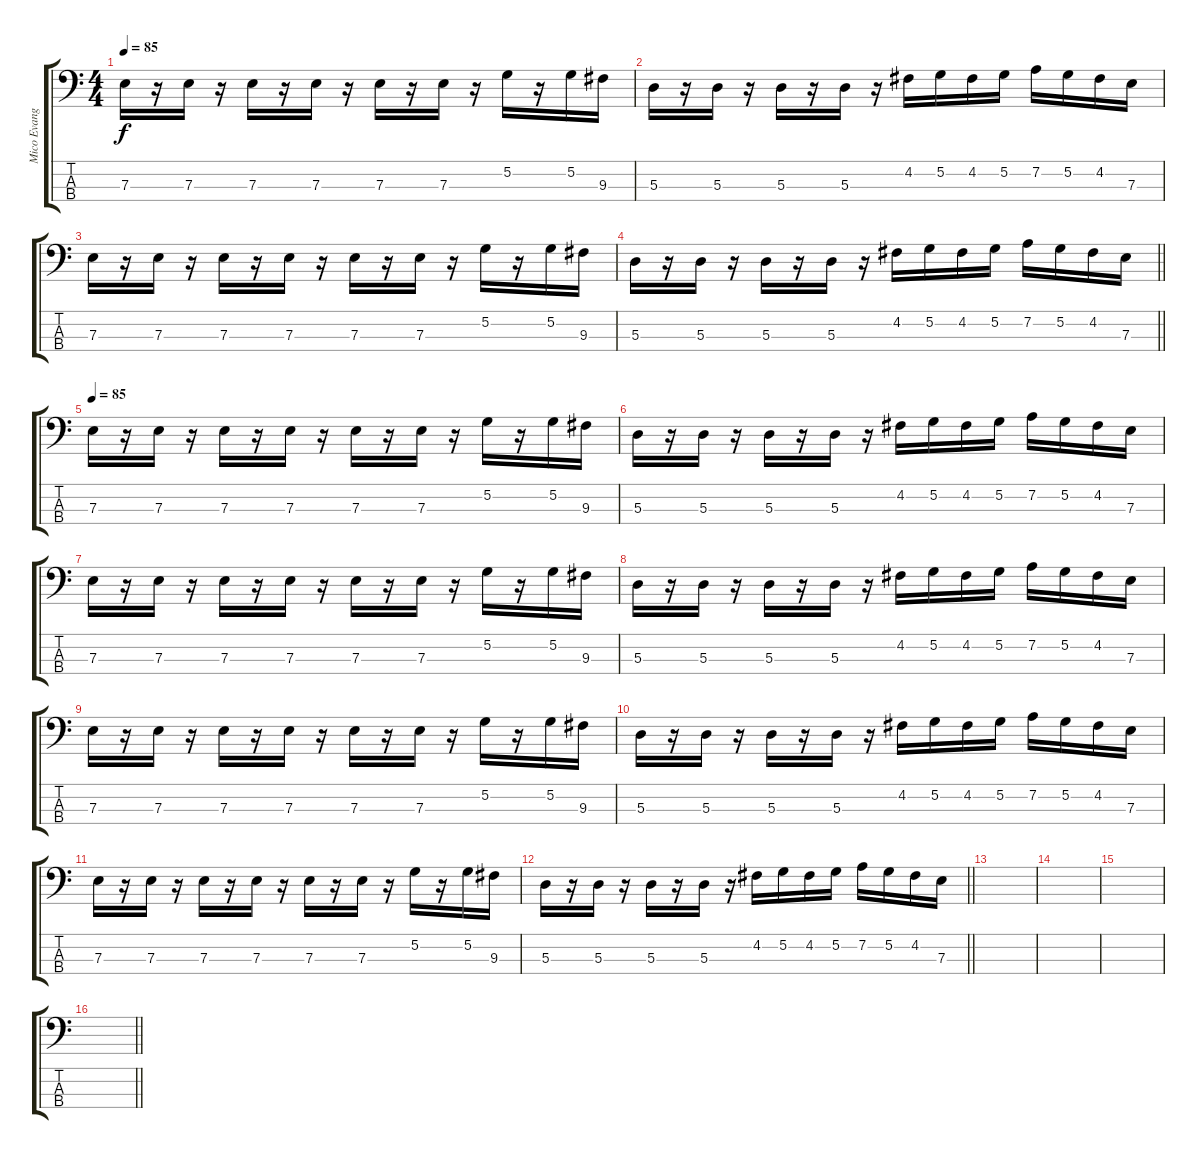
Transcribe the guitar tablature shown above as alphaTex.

\track ("Mico Evangelista (Bass)" "Mico Evang") {instrument electricbassfinger}
\staff {score tabs}
\tuning (G2 D2 A1 E1) {hide}
\ts (4 4)
\tempo 85
\clef f4
\ks c
7.3.16{dy f} r.16 7.3.16 r.16 7.3.16 r.16 7.3.16 r.16 7.3.16 r.16 7.3.16 r.16 5.2.16 r.16 5.2.16 9.3.16 |
5.3.16 r.16 5.3.16 r.16 5.3.16 r.16 5.3.16 r.16 4.2.16 5.2.16 4.2.16 5.2.16 7.2.16 5.2.16 4.2.16 7.3.16 |
7.3.16 r.16 7.3.16 r.16 7.3.16 r.16 7.3.16 r.16 7.3.16 r.16 7.3.16 r.16 5.2.16 r.16 5.2.16 9.3.16 |
\barLineRight lightlight
5.3.16 r.16 5.3.16 r.16 5.3.16 r.16 5.3.16 r.16 4.2.16 5.2.16 4.2.16 5.2.16 7.2.16 5.2.16 4.2.16 7.3.16 |
\tempo 85
7.3.16 r.16 7.3.16 r.16 7.3.16 r.16 7.3.16 r.16 7.3.16 r.16 7.3.16 r.16 5.2.16 r.16 5.2.16 9.3.16 |
5.3.16 r.16 5.3.16 r.16 5.3.16 r.16 5.3.16 r.16 4.2.16 5.2.16 4.2.16 5.2.16 7.2.16 5.2.16 4.2.16 7.3.16 |
7.3.16 r.16 7.3.16 r.16 7.3.16 r.16 7.3.16 r.16 7.3.16 r.16 7.3.16 r.16 5.2.16 r.16 5.2.16 9.3.16 |
5.3.16 r.16 5.3.16 r.16 5.3.16 r.16 5.3.16 r.16 4.2.16 5.2.16 4.2.16 5.2.16 7.2.16 5.2.16 4.2.16 7.3.16 |
7.3.16 r.16 7.3.16 r.16 7.3.16 r.16 7.3.16 r.16 7.3.16 r.16 7.3.16 r.16 5.2.16 r.16 5.2.16 9.3.16 |
5.3.16 r.16 5.3.16 r.16 5.3.16 r.16 5.3.16 r.16 4.2.16 5.2.16 4.2.16 5.2.16 7.2.16 5.2.16 4.2.16 7.3.16 |
7.3.16 r.16 7.3.16 r.16 7.3.16 r.16 7.3.16 r.16 7.3.16 r.16 7.3.16 r.16 5.2.16 r.16 5.2.16 9.3.16 |
\barLineRight lightlight
5.3.16 r.16 5.3.16 r.16 5.3.16 r.16 5.3.16 r.16 4.2.16 5.2.16 4.2.16 5.2.16 7.2.16 5.2.16 4.2.16 7.3.16 |
|
|
|
\barLineRight lightlight
